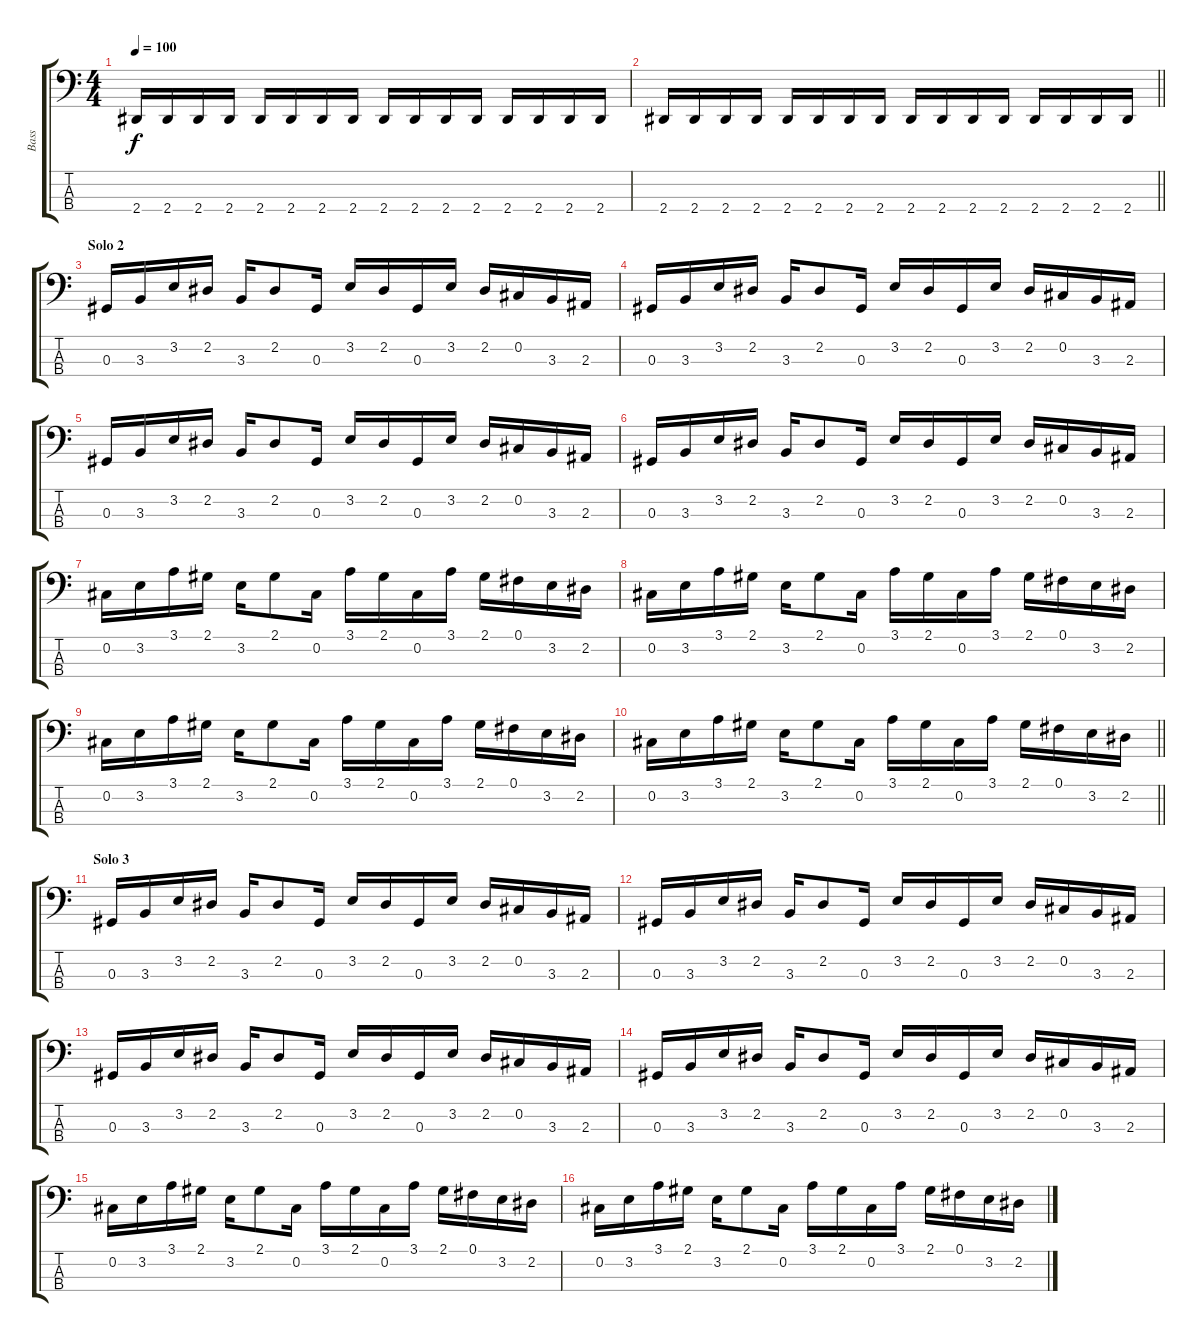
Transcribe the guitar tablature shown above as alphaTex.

\track ("Bass" "Bass") {instrument electricbassfinger}
\staff {score tabs}
\tuning (Gb2 Db2 Ab1 Db1) {hide}
\ts (4 4)
\tempo 100
\clef f4
\ks c
2.4.16{dy f} 2.4.16 2.4.16 2.4.16 2.4.16 2.4.16 2.4.16 2.4.16 2.4.16 2.4.16 2.4.16 2.4.16 2.4.16 2.4.16 2.4.16 2.4.16 |
\barLineRight lightlight
2.4.16 2.4.16 2.4.16 2.4.16 2.4.16 2.4.16 2.4.16 2.4.16 2.4.16 2.4.16 2.4.16 2.4.16 2.4.16 2.4.16 2.4.16 2.4.16 |
\section ("" "Solo 2")
0.3.16 3.3.16 3.2.16 2.2.16 3.3.16 2.2.8 0.3.16 3.2.16 2.2.16 0.3.16 3.2.16 2.2.16 0.2.16 3.3.16 2.3.16 |
0.3.16 3.3.16 3.2.16 2.2.16 3.3.16 2.2.8 0.3.16 3.2.16 2.2.16 0.3.16 3.2.16 2.2.16 0.2.16 3.3.16 2.3.16 |
0.3.16 3.3.16 3.2.16 2.2.16 3.3.16 2.2.8 0.3.16 3.2.16 2.2.16 0.3.16 3.2.16 2.2.16 0.2.16 3.3.16 2.3.16 |
0.3.16 3.3.16 3.2.16 2.2.16 3.3.16 2.2.8 0.3.16 3.2.16 2.2.16 0.3.16 3.2.16 2.2.16 0.2.16 3.3.16 2.3.16 |
0.2.16 3.2.16 3.1.16 2.1.16 3.2.16 2.1.8 0.2.16 3.1.16 2.1.16 0.2.16 3.1.16 2.1.16 0.1.16 3.2.16 2.2.16 |
0.2.16 3.2.16 3.1.16 2.1.16 3.2.16 2.1.8 0.2.16 3.1.16 2.1.16 0.2.16 3.1.16 2.1.16 0.1.16 3.2.16 2.2.16 |
0.2.16 3.2.16 3.1.16 2.1.16 3.2.16 2.1.8 0.2.16 3.1.16 2.1.16 0.2.16 3.1.16 2.1.16 0.1.16 3.2.16 2.2.16 |
\barLineRight lightlight
0.2.16 3.2.16 3.1.16 2.1.16 3.2.16 2.1.8 0.2.16 3.1.16 2.1.16 0.2.16 3.1.16 2.1.16 0.1.16 3.2.16 2.2.16 |
\section ("" "Solo 3")
0.3.16 3.3.16 3.2.16 2.2.16 3.3.16 2.2.8 0.3.16 3.2.16 2.2.16 0.3.16 3.2.16 2.2.16 0.2.16 3.3.16 2.3.16 |
0.3.16 3.3.16 3.2.16 2.2.16 3.3.16 2.2.8 0.3.16 3.2.16 2.2.16 0.3.16 3.2.16 2.2.16 0.2.16 3.3.16 2.3.16 |
0.3.16 3.3.16 3.2.16 2.2.16 3.3.16 2.2.8 0.3.16 3.2.16 2.2.16 0.3.16 3.2.16 2.2.16 0.2.16 3.3.16 2.3.16 |
0.3.16 3.3.16 3.2.16 2.2.16 3.3.16 2.2.8 0.3.16 3.2.16 2.2.16 0.3.16 3.2.16 2.2.16 0.2.16 3.3.16 2.3.16 |
0.2.16 3.2.16 3.1.16 2.1.16 3.2.16 2.1.8 0.2.16 3.1.16 2.1.16 0.2.16 3.1.16 2.1.16 0.1.16 3.2.16 2.2.16 |
0.2.16 3.2.16 3.1.16 2.1.16 3.2.16 2.1.8 0.2.16 3.1.16 2.1.16 0.2.16 3.1.16 2.1.16 0.1.16 3.2.16 2.2.16
